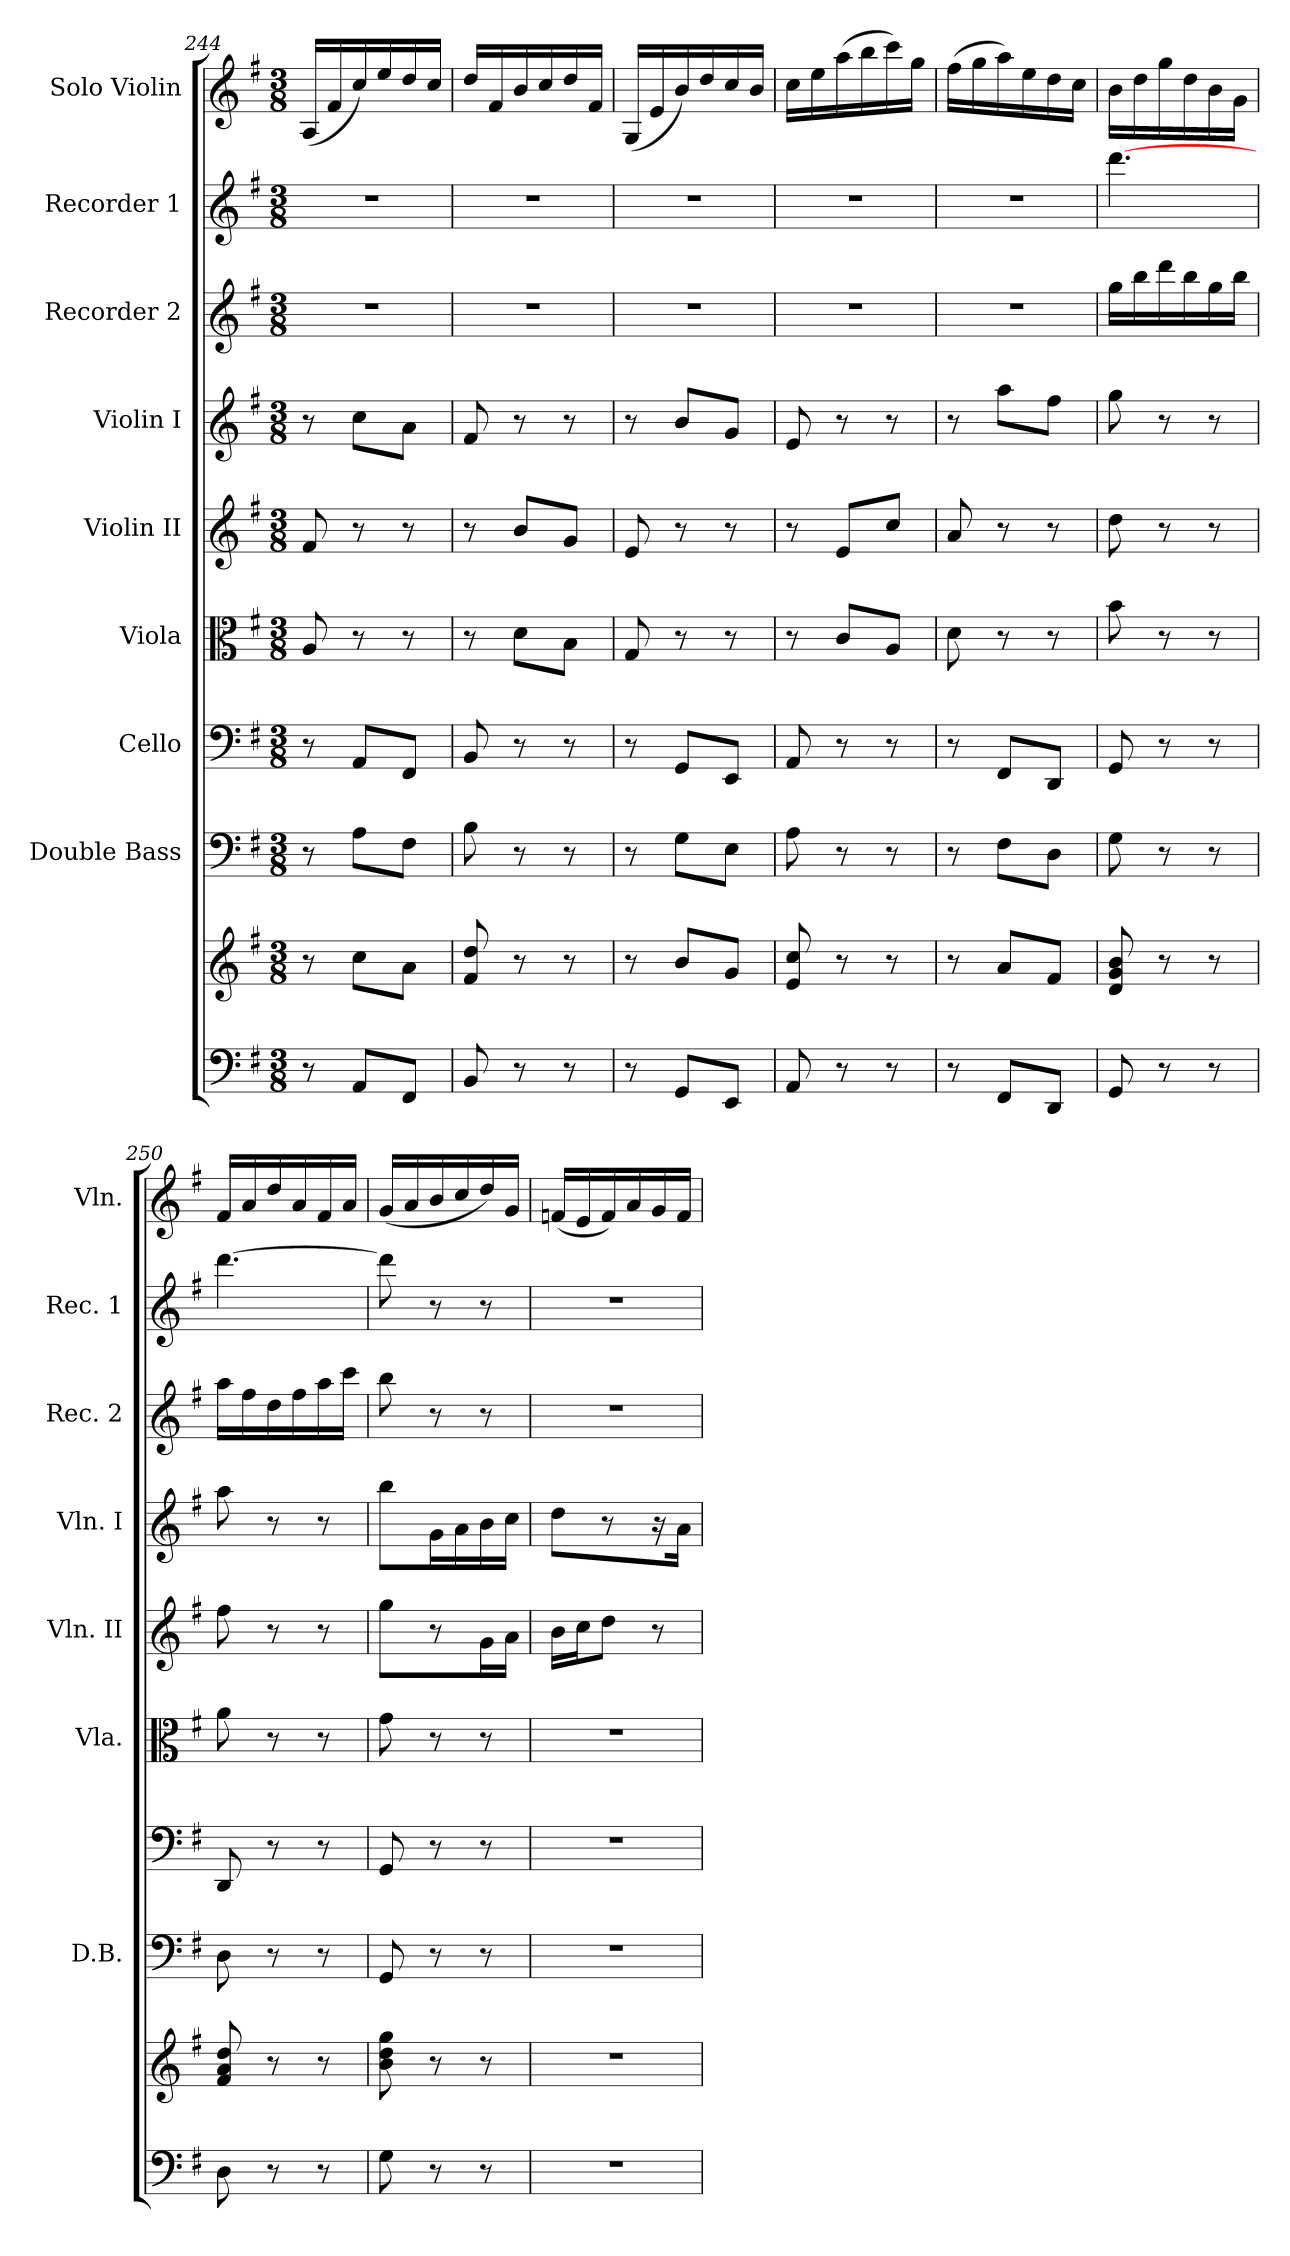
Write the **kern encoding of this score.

**kern	**kern	**kern	**kern	**kern	**kern	**kern	**kern	**kern	**kern
*part9	*part9	*part8	*part7	*part6	*part5	*part4	*part3	*part2	*part1
*staff10	*staff9	*staff8	*staff7	*staff6	*staff5	*staff4	*staff3	*staff2	*staff1
*	*	*I"Double Bass	*I"Cello	*I"Viola	*I"Violin II	*I"Violin I	*I"Recorder 2	*I"Recorder 1	*I"Solo Violin
*	*	*I'D.B.	*	*I'Vla.	*I'Vln. II	*I'Vln. I	*I'Rec. 2	*I'Rec. 1	*I'Vln.
*clefF4	*clefG2	*clefF4	*clefF4	*clefC3	*clefG2	*clefG2	*clefG2	*clefG2	*clefG2
*	*	*ITrd7c12	*	*	*	*	*	*	*
*k[f#]	*k[f#]	*k[f#]	*k[f#]	*k[f#]	*k[f#]	*k[f#]	*k[f#]	*k[f#]	*k[f#]
*G:	*G:	*G:	*G:	*G:	*G:	*G:	*G:	*G:	*G:
*M3/8	*M3/8	*M3/8	*M3/8	*M3/8	*M3/8	*M3/8	*M3/8	*M3/8	*M3/8
=244	=244	=244	=244	=244	=244	=244	=244	=244	=244
8r	8r	8r	8r	8A/	8f#/	8r	4.r	4.r	(<16A/LL
.	.	.	.	.	.	.	.	.	16f#/
8AA/L	8cc\L	8AA\L	8AA/L	8r	8r	8cc\L	.	.	16cc/)
.	.	.	.	.	.	.	.	.	16ee/
8FF#/J	8a\J	8FF#\J	8FF#/J	8r	8r	8a\J	.	.	16dd/
.	.	.	.	.	.	.	.	.	16cc/JJ
=245	=245	=245	=245	=245	=245	=245	=245	=245	=245
8BB/	8f#/ 8dd/	8BB\	8BB/	8r	8r	8f#/	4.r	4.r	16dd/LL
.	.	.	.	.	.	.	.	.	16f#/
8r	8r	8r	8r	8d\L	8b/L	8r	.	.	16b/
.	.	.	.	.	.	.	.	.	16cc/
8r	8r	8r	8r	8B\J	8g/J	8r	.	.	16dd/
.	.	.	.	.	.	.	.	.	16f#/JJ
=246	=246	=246	=246	=246	=246	=246	=246	=246	=246
8r	8r	8r	8r	8G/	8e/	8r	4.r	4.r	(<16G/LL
.	.	.	.	.	.	.	.	.	16e/
8GG/L	8b/L	8GG\L	8GG/L	8r	8r	8b/L	.	.	16b/)
.	.	.	.	.	.	.	.	.	16dd/
8EE/J	8g/J	8EE\J	8EE/J	8r	8r	8g/J	.	.	16cc/
.	.	.	.	.	.	.	.	.	16b/JJ
=247	=247	=247	=247	=247	=247	=247	=247	=247	=247
8AA/	8e/ 8cc/	8AA\	8AA/	8r	8r	8e/	4.r	4.r	16cc\LL
.	.	.	.	.	.	.	.	.	16ee\
8r	8r	8r	8r	8c/L	8e/L	8r	.	.	(>16aa\
.	.	.	.	.	.	.	.	.	16bb\
8r	8r	8r	8r	8A/J	8cc/J	8r	.	.	16ccc\)
.	.	.	.	.	.	.	.	.	16gg\JJ
=248	=248	=248	=248	=248	=248	=248	=248	=248	=248
8r	8r	8r	8r	8d\	8a/	8r	4.r	4.r	(>16ff#\LL
.	.	.	.	.	.	.	.	.	16gg\
8FF#/L	8a/L	8FF#\L	8FF#/L	8r	8r	8aa\L	.	.	16aa\)
.	.	.	.	.	.	.	.	.	16ee\
8DD/J	8f#/J	8DD\J	8DD/J	8r	8r	8ff#\J	.	.	16dd\
.	.	.	.	.	.	.	.	.	16cc\JJ
=249	=249	=249	=249	=249	=249	=249	=249	=249	=249
8GG/	8d/ 8g/ 8b/	8GG\	8GG/	8b\	8dd\	8gg\	16gg\LL	[4.ddd\	16b\LL
.	.	.	.	.	.	.	16bb\	.	16dd\
8r	8r	8r	8r	8r	8r	8r	16ddd\	.	16gg\
.	.	.	.	.	.	.	16bb\	.	16dd\
8r	8r	8r	8r	8r	8r	8r	16gg\	.	16b\
.	.	.	.	.	.	.	16bb\JJ	.	16g\JJ
=250	=250	=250	=250	=250	=250	=250	=250	=250	=250
8D\	8f#/ 8a/ 8dd/	8DD\	8DD/	8a\	8ff#\	8aa\	16aa\LL	[4.ddd\	16f#/LL
.	.	.	.	.	.	.	16ff#\	.	16a/
8r	8r	8r	8r	8r	8r	8r	16dd\	.	16dd/
.	.	.	.	.	.	.	16ff#\	.	16a/
8r	8r	8r	8r	8r	8r	8r	16aa\	.	16f#/
.	.	.	.	.	.	.	16ccc\JJ	.	16a/JJ
=251	=251	=251	=251	=251	=251	=251	=251	=251	=251
8G\	8b\ 8dd\ 8gg\	8GGG/	8GG/	8g\	8gg\L	8bb\L	8bb\	8ddd\]	(<16g/LL
.	.	.	.	.	.	.	.	.	16a/
8r	8r	8r	8r	8r	8r	16g\L	8r	8r	16b/
.	.	.	.	.	.	16a\	.	.	16cc/
8r	8r	8r	8r	8r	16g\L	16b\	8r	8r	16dd/)
.	.	.	.	.	16a\JJ	16cc\JJ	.	.	16g/JJ
!!LO:PB:g=z
=252	=252	=252	=252	=252	=252	=252	=252	=252	=252
4.r	4.r	4.r	4.r	4.r	16b\LL	8dd\L	4.r	4.r	(<16fn/LL
.	.	.	.	.	16cc\J	.	.	.	16e/
.	.	.	.	.	8dd\J	8r	.	.	16f/)
.	.	.	.	.	.	.	.	.	16a/
.	.	.	.	.	8r	16r	.	.	16g/
.	.	.	.	.	.	16a\Jk	.	.	16f/JJ
=	=	=	=	=	=	=	=	=	=
*-	*-	*-	*-	*-	*-	*-	*-	*-	*-
